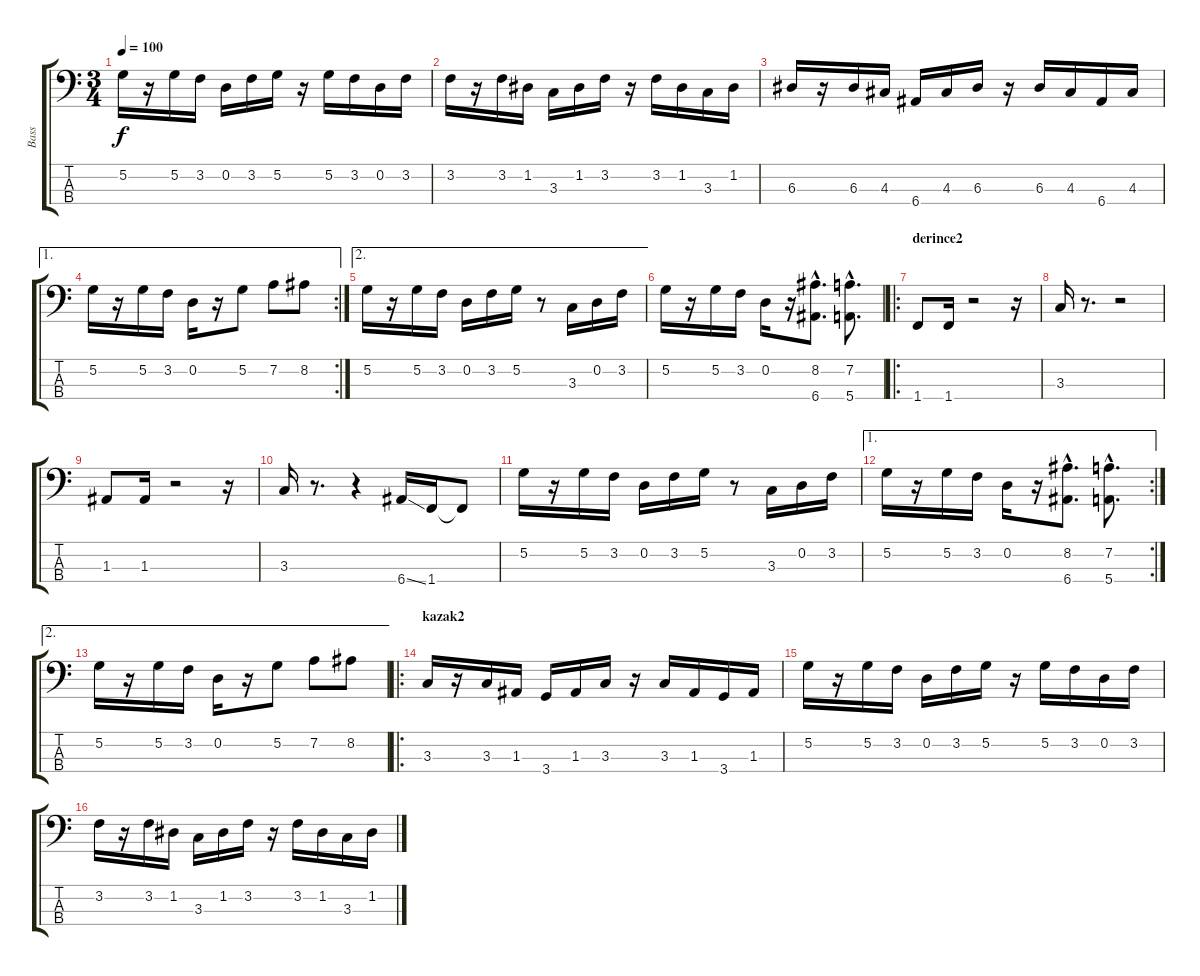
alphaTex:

\track ("Bass" "Bass") {instrument electricbasspick}
\staff {score tabs}
\tuning (G2 D2 A1 E1) {hide}
\ts (3 4)
\tempo 100
\clef f4
\ks c
5.2.16{dy f} r.16 5.2.16 3.2.16 0.2.16 3.2.16 5.2.16 r.16 5.2.16 3.2.16 0.2.16 3.2.16 |
3.2.16 r.16 3.2.16 1.2.16 3.3.16 1.2.16 3.2.16 r.16 3.2.16 1.2.16 3.3.16 1.2.16 |
6.3.16 r.16 6.3.16 4.3.16 6.4.16 4.3.16 6.3.16 r.16 6.3.16 4.3.16 6.4.16 4.3.16 |
\ae 1
\rc 2
5.2.16 r.16 5.2.16 3.2.16 0.2.16 r.16 5.2.8 7.2.8 8.2.8 |
\ae 2
5.2.16 r.16 5.2.16 3.2.16 0.2.16 3.2.16 5.2.16 r.8 3.3.16 0.2.16 3.2.16 |
5.2.16 r.16 5.2.16 3.2.16 0.2.16 r.16 (8.2{hac} 6.4{hac}).8{d} (7.2{hac} 5.4{hac}).8{d} |
\ro
\section ("" "derince2")
1.4.8 1.4.16 r.2 r.16 |
3.3.16 r.8{d} r.2 |
1.3.8 1.3.16 r.2 r.16 |
3.3.16 r.8{d} r.4 6.4{ss}.16 1.4.16 1.4{t}.8 |
5.2.16 r.16 5.2.16 3.2.16 0.2.16 3.2.16 5.2.16 r.8 3.3.16 0.2.16 3.2.16 |
\ae 1
\rc 2
5.2.16 r.16 5.2.16 3.2.16 0.2.16 r.16 (8.2{hac} 6.4{hac}).8{d} (7.2{hac} 5.4{hac}).8{d} |
\ae 2
5.2.16 r.16 5.2.16 3.2.16 0.2.16 r.16 5.2.8 7.2.8 8.2.8 |
\ro
\section ("" "kazak2")
3.3.16 r.16 3.3.16 1.3.16 3.4.16 1.3.16 3.3.16 r.16 3.3.16 1.3.16 3.4.16 1.3.16 |
5.2.16 r.16 5.2.16 3.2.16 0.2.16 3.2.16 5.2.16 r.16 5.2.16 3.2.16 0.2.16 3.2.16 |
3.2.16 r.16 3.2.16 1.2.16 3.3.16 1.2.16 3.2.16 r.16 3.2.16 1.2.16 3.3.16 1.2.16
